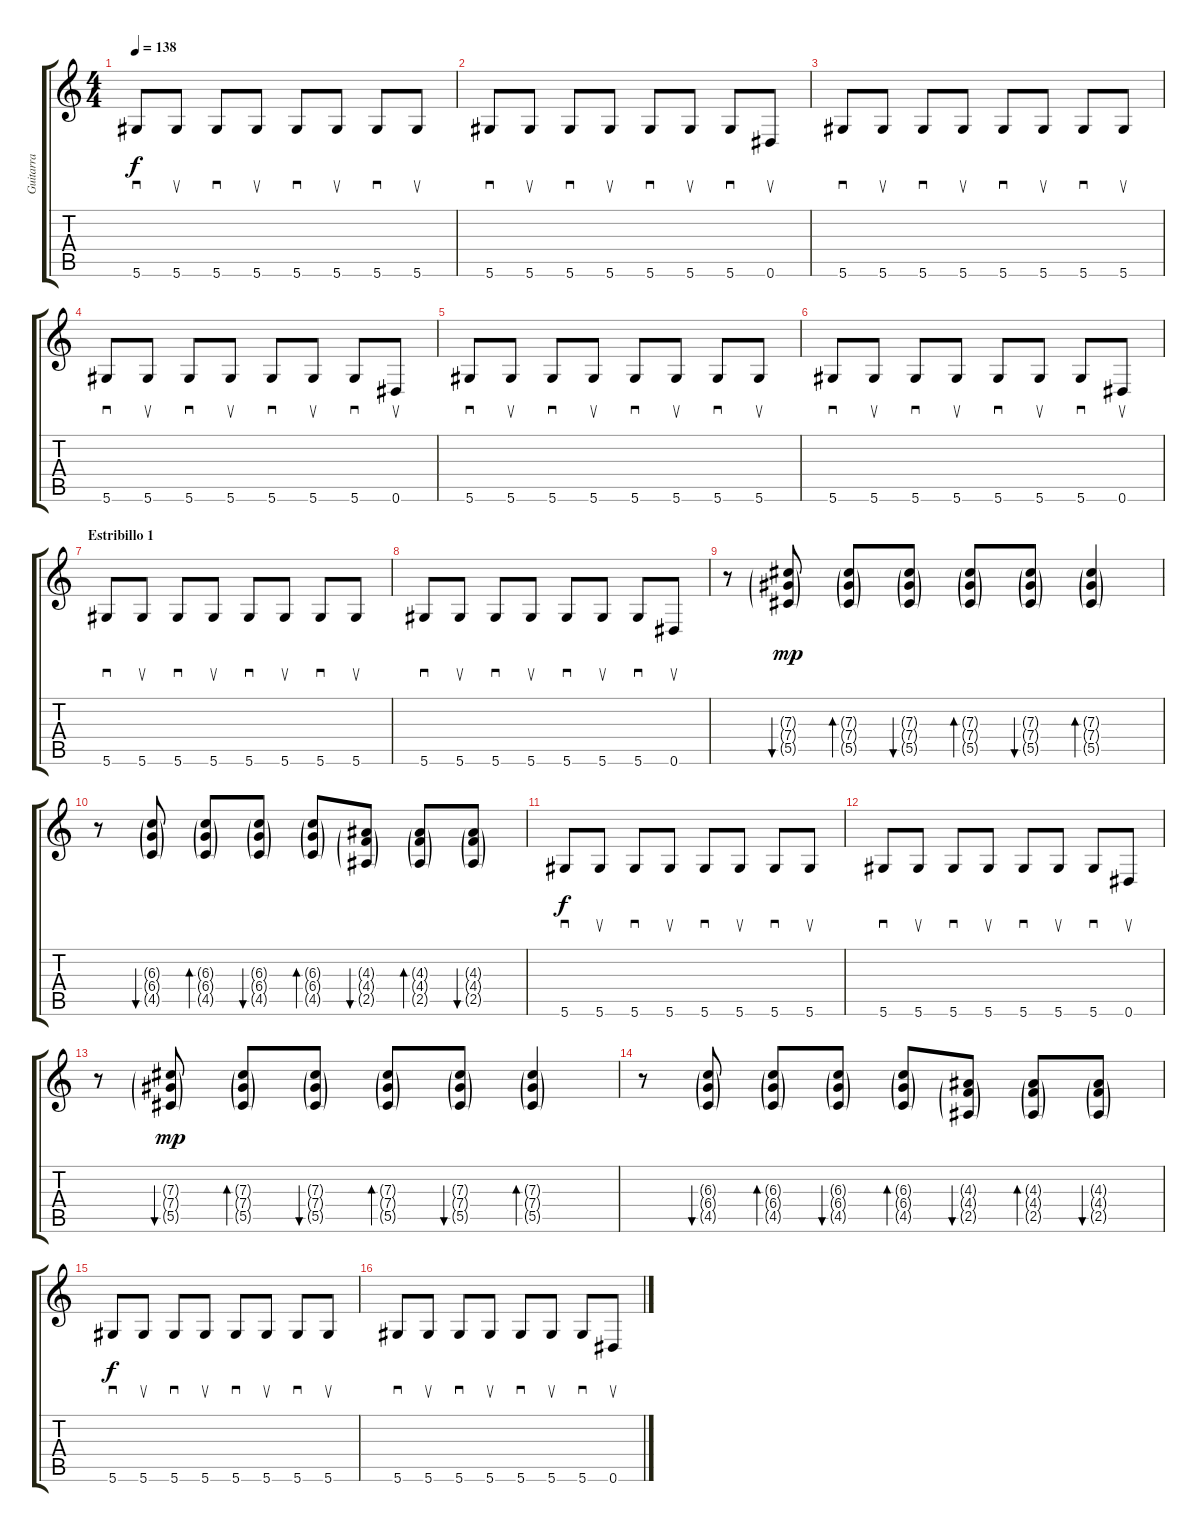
\track ("Guitarra" "Guitarra") {instrument acousticguitarsteel}
\staff {score tabs}
\tuning (Eb4 Bb3 Gb3 Db3 Ab2 Eb2) {hide}
\ts (4 4)
\tempo 138
\clef g2
\ks c
5.6.8{sd dy f} 5.6.8{su} 5.6.8{sd} 5.6.8{su} 5.6.8{sd} 5.6.8{su} 5.6.8{sd} 5.6.8{su} |
5.6.8{sd} 5.6.8{su} 5.6.8{sd} 5.6.8{su} 5.6.8{sd} 5.6.8{su} 5.6.8{sd} 0.6.8{su} |
5.6.8{sd} 5.6.8{su} 5.6.8{sd} 5.6.8{su} 5.6.8{sd} 5.6.8{su} 5.6.8{sd} 5.6.8{su} |
5.6.8{sd} 5.6.8{su} 5.6.8{sd} 5.6.8{su} 5.6.8{sd} 5.6.8{su} 5.6.8{sd} 0.6.8{su} |
5.6.8{sd} 5.6.8{su} 5.6.8{sd} 5.6.8{su} 5.6.8{sd} 5.6.8{su} 5.6.8{sd} 5.6.8{su} |
5.6.8{sd} 5.6.8{su} 5.6.8{sd} 5.6.8{su} 5.6.8{sd} 5.6.8{su} 5.6.8{sd} 0.6.8{su} |
\section ("" "Estribillo 1")
5.6.8{sd} 5.6.8{su} 5.6.8{sd} 5.6.8{su} 5.6.8{sd} 5.6.8{su} 5.6.8{sd} 5.6.8{su} |
5.6.8{sd} 5.6.8{su} 5.6.8{sd} 5.6.8{su} 5.6.8{sd} 5.6.8{su} 5.6.8{sd} 0.6.8{su} |
r.8 (7.3{g} 7.4{g} 5.5{g}).8{bu 60 dy mp} (7.3{g} 7.4{g} 5.5{g}).8{bd 60} (7.3{g} 7.4{g} 5.5{g}).8{bu 60} (7.3{g} 7.4{g} 5.5{g}).8{bd 60} (7.3{g} 7.4{g} 5.5{g}).8{bu 60} (7.3{g} 7.4{g} 5.5{g}).4{bd 60} |
r.8 (6.3{g} 6.4{g} 4.5{g}).8{bu 60} (6.3{g} 6.4{g} 4.5{g}).8{bd 60} (6.3{g} 6.4{g} 4.5{g}).8{bu 60} (6.3{g} 6.4{g} 4.5{g}).8{bd 60} (4.3{g} 4.4{g} 2.5{g}).8{bu 60} (4.3{g} 4.4{g} 2.5{g}).8{bd 60} (4.3{g} 4.4{g} 2.5{g}).8{bu 60} |
5.6.8{sd dy f} 5.6.8{su} 5.6.8{sd} 5.6.8{su} 5.6.8{sd} 5.6.8{su} 5.6.8{sd} 5.6.8{su} |
5.6.8{sd} 5.6.8{su} 5.6.8{sd} 5.6.8{su} 5.6.8{sd} 5.6.8{su} 5.6.8{sd} 0.6.8{su} |
r.8 (7.3{g} 7.4{g} 5.5{g}).8{bu 60 dy mp} (7.3{g} 7.4{g} 5.5{g}).8{bd 60} (7.3{g} 7.4{g} 5.5{g}).8{bu 60} (7.3{g} 7.4{g} 5.5{g}).8{bd 60} (7.3{g} 7.4{g} 5.5{g}).8{bu 60} (7.3{g} 7.4{g} 5.5{g}).4{bd 60} |
r.8 (6.3{g} 6.4{g} 4.5{g}).8{bu 60} (6.3{g} 6.4{g} 4.5{g}).8{bd 60} (6.3{g} 6.4{g} 4.5{g}).8{bu 60} (6.3{g} 6.4{g} 4.5{g}).8{bd 60} (4.3{g} 4.4{g} 2.5{g}).8{bu 60} (4.3{g} 4.4{g} 2.5{g}).8{bd 60} (4.3{g} 4.4{g} 2.5{g}).8{bu 60} |
5.6.8{sd dy f} 5.6.8{su} 5.6.8{sd} 5.6.8{su} 5.6.8{sd} 5.6.8{su} 5.6.8{sd} 5.6.8{su} |
5.6.8{sd} 5.6.8{su} 5.6.8{sd} 5.6.8{su} 5.6.8{sd} 5.6.8{su} 5.6.8{sd} 0.6.8{su}
